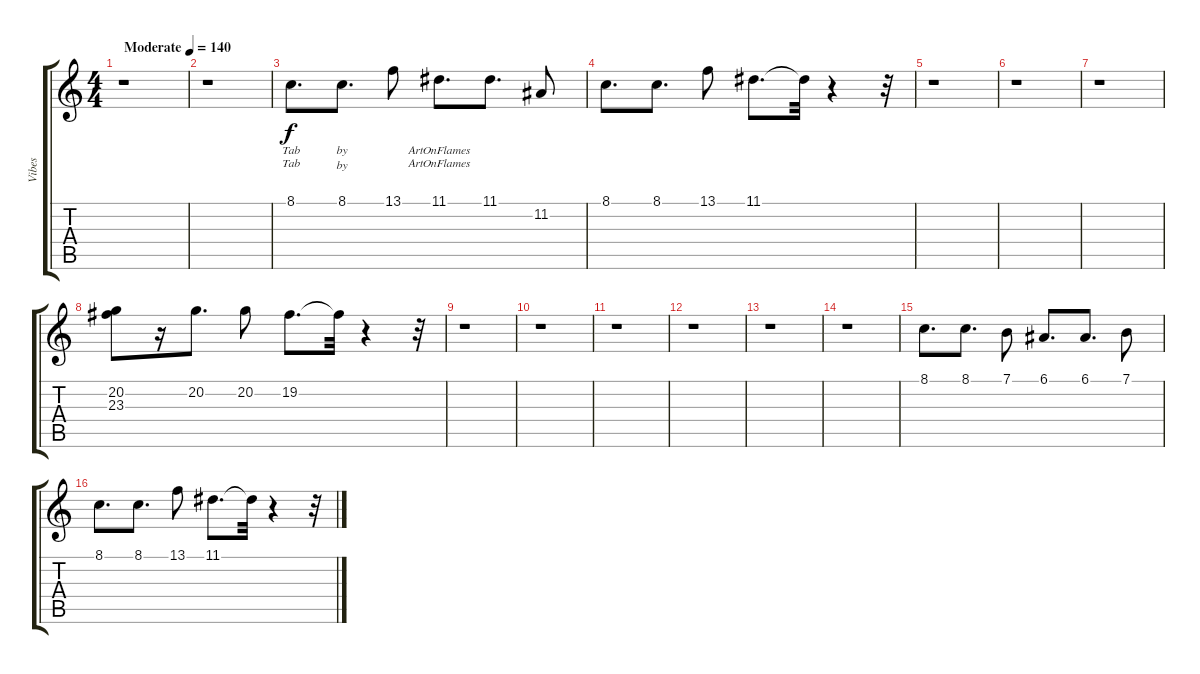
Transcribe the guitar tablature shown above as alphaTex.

\track ("Vibes" "Vibes") {instrument vibraphone}
\staff {score tabs}
\tuning (E4 B3 G3 D3 A2 E2) {hide}
\ts (4 4)
\tempo (140 "Moderate")
\clef g2
\ks c
r.1{dy f instrument vibraphone} |
r.1 |
8.1.8{d lyrics (0 "Tab") lyrics (1 "Tab") lyrics (2 "") lyrics (3 "") lyrics (4 "")} 8.1.8{d lyrics (0 "by") lyrics (1 "by") lyrics (2 "") lyrics (3 "") lyrics (4 "")} 13.1.8{lyrics (0 "") lyrics (1 "") lyrics (2 "") lyrics (3 "") lyrics (4 "")} 11.1.8{d lyrics (0 "ArtOnFlames") lyrics (1 "ArtOnFlames") lyrics (2 "") lyrics (3 "") lyrics (4 "")} 11.1.8{d} 11.2.8 |
8.1.8{d} 8.1.8{d} 13.1.8 11.1.8{d} 11.1{t}.32 r.4 r.32 |
r.1 |
r.1 |
r.1 |
(20.2 23.3).8 r.16 20.2.8{d} 20.2.8 19.2.8{d} 19.2{t}.32 r.4 r.32 |
r.1 |
r.1 |
r.1 |
r.1 |
r.1 |
r.1 |
8.1.8{d} 8.1.8{d} 7.1.8 6.1.8{d} 6.1.8{d} 7.1.8 |
8.1.8{d} 8.1.8{d} 13.1.8 11.1.8{d} 11.1{t}.32 r.4 r.32
